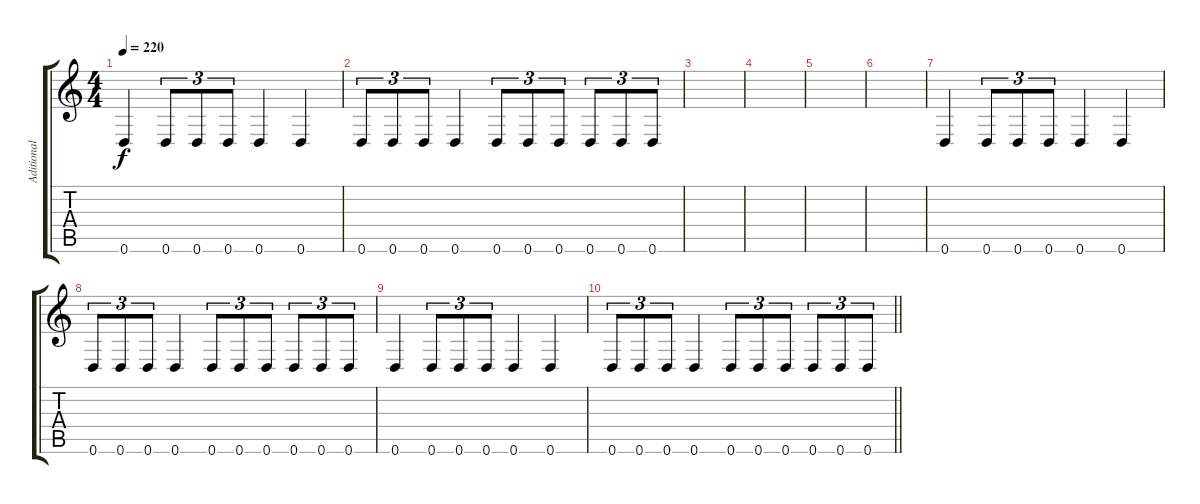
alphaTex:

\track ("Aditional Guitar" "Aditional ") {instrument distortionguitar}
\staff {score tabs}
\tuning (E4 B3 G3 D3 A2 D2) {hide}
\ts (4 4)
\tempo 220
\clef g2
\ks c
0.6.4{dy f} 0.6.8{tu (3 2)} 0.6.8{tu (3 2)} 0.6.8{tu (3 2)} 0.6.4 0.6.4 |
0.6.8{tu (3 2)} 0.6.8{tu (3 2)} 0.6.8{tu (3 2)} 0.6.4 0.6.8{tu (3 2)} 0.6.8{tu (3 2)} 0.6.8{tu (3 2)} 0.6.8{tu (3 2)} 0.6.8{tu (3 2)} 0.6.8{tu (3 2)} |
|
|
|
|
0.6.4 0.6.8{tu (3 2)} 0.6.8{tu (3 2)} 0.6.8{tu (3 2)} 0.6.4 0.6.4 |
0.6.8{tu (3 2)} 0.6.8{tu (3 2)} 0.6.8{tu (3 2)} 0.6.4 0.6.8{tu (3 2)} 0.6.8{tu (3 2)} 0.6.8{tu (3 2)} 0.6.8{tu (3 2)} 0.6.8{tu (3 2)} 0.6.8{tu (3 2)} |
0.6.4 0.6.8{tu (3 2)} 0.6.8{tu (3 2)} 0.6.8{tu (3 2)} 0.6.4 0.6.4 |
\barLineRight lightlight
0.6.8{tu (3 2)} 0.6.8{tu (3 2)} 0.6.8{tu (3 2)} 0.6.4 0.6.8{tu (3 2)} 0.6.8{tu (3 2)} 0.6.8{tu (3 2)} 0.6.8{tu (3 2)} 0.6.8{tu (3 2)} 0.6.8{tu (3 2)}
